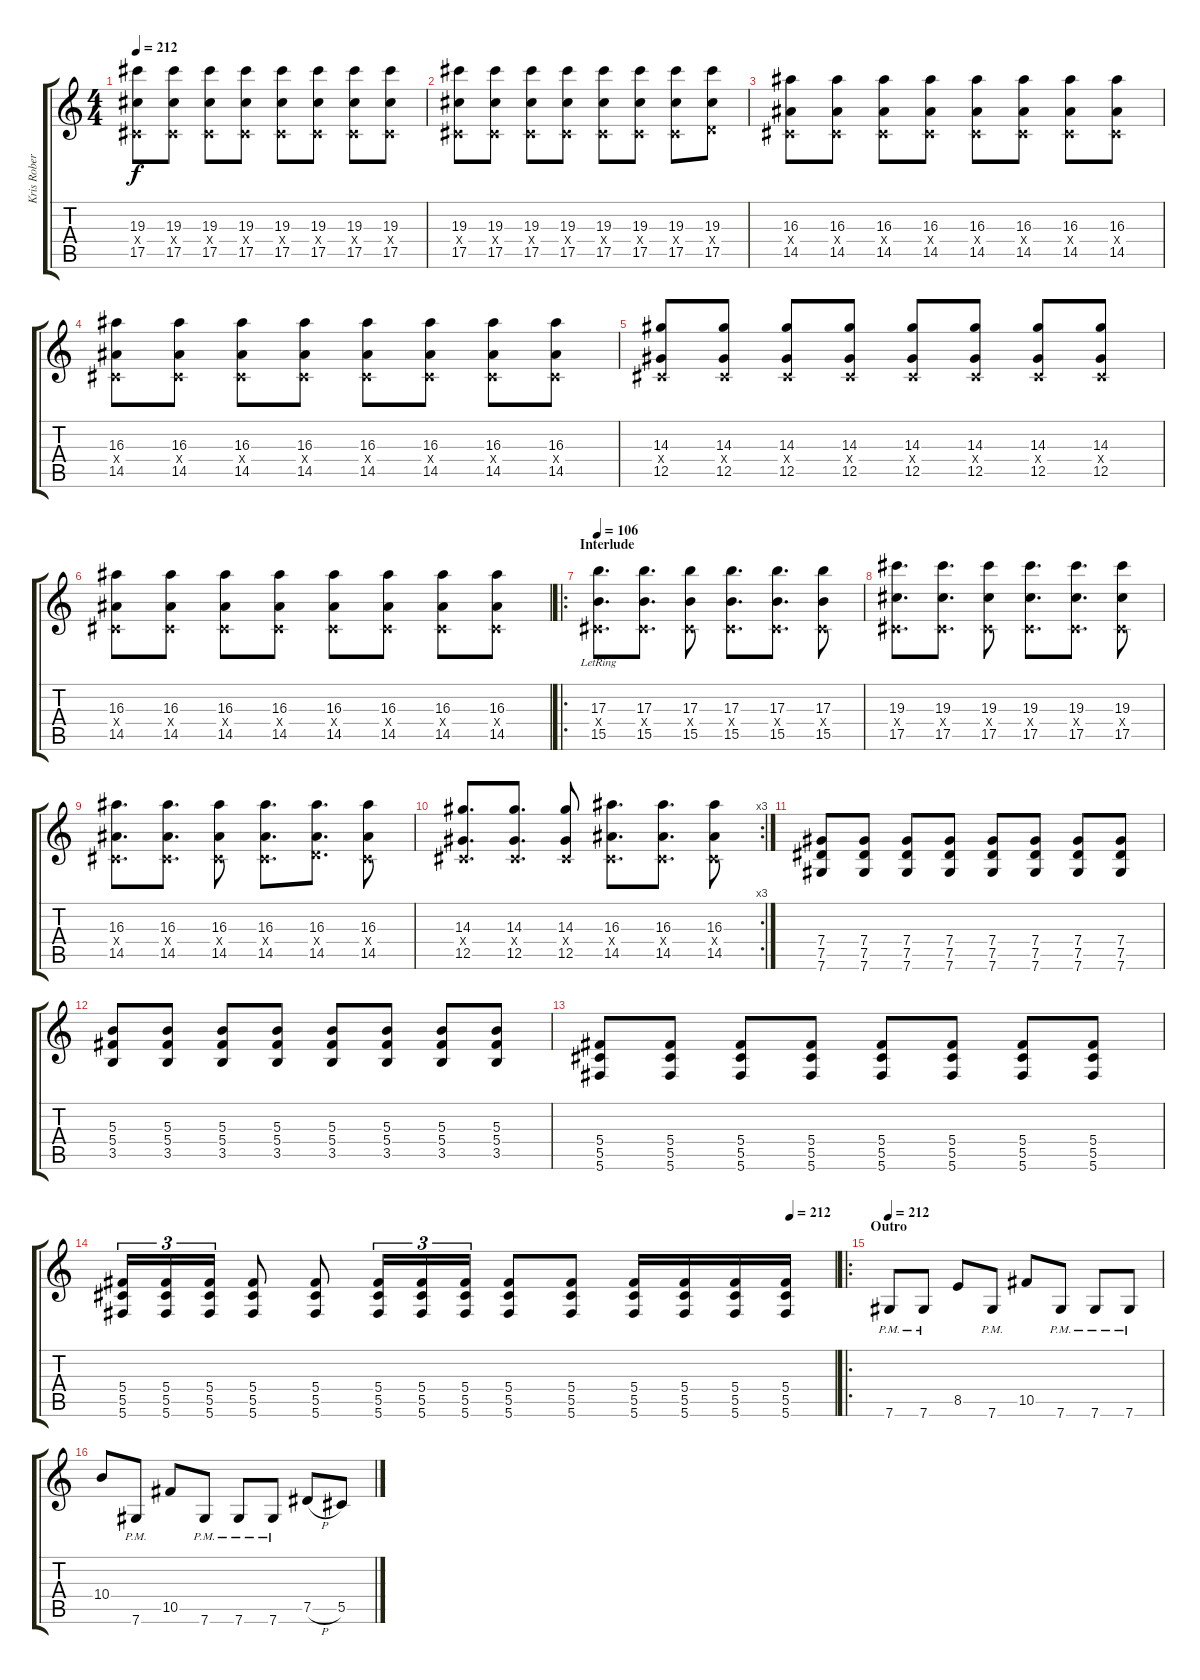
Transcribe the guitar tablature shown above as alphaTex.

\track ("Kris Roberts" "Kris Rober") {instrument distortionguitar}
\staff {score tabs}
\tuning (Eb4 Bb3 Gb3 Db3 Ab2 Db2) {hide}
\ts (4 4)
\tempo 212
\clef g2
\ks c
(19.3 0.4{x} 17.5).8{dy f} (19.3 0.4{x} 17.5).8 (19.3 0.4{x} 17.5).8 (19.3 0.4{x} 17.5).8 (19.3 0.4{x} 17.5).8 (19.3 0.4{x} 17.5).8 (19.3 0.4{x} 17.5).8 (19.3 0.4{x} 17.5).8 |
(19.3 0.4{x} 17.5).8 (19.3 0.4{x} 17.5).8 (19.3 0.4{x} 17.5).8 (19.3 0.4{x} 17.5).8 (19.3 0.4{x} 17.5).8 (19.3 0.4{x} 17.5).8 (19.3 0.4{x} 17.5).8 (19.3 1.4{x} 17.5).8 |
(16.3 0.4{x} 14.5).8 (16.3 0.4{x} 14.5).8 (16.3 0.4{x} 14.5).8 (16.3 0.4{x} 14.5).8 (16.3 0.4{x} 14.5).8 (16.3 0.4{x} 14.5).8 (16.3 0.4{x} 14.5).8 (16.3 0.4{x} 14.5).8 |
(16.3 0.4{x} 14.5).8 (16.3 0.4{x} 14.5).8 (16.3 0.4{x} 14.5).8 (16.3 0.4{x} 14.5).8 (16.3 0.4{x} 14.5).8 (16.3 0.4{x} 14.5).8 (16.3 0.4{x} 14.5).8 (16.3 0.4{x} 14.5).8 |
(14.3 0.4{x} 12.5).8 (14.3 0.4{x} 12.5).8 (14.3 0.4{x} 12.5).8 (14.3 0.4{x} 12.5).8 (14.3 0.4{x} 12.5).8 (14.3 0.4{x} 12.5).8 (14.3 0.4{x} 12.5).8 (14.3 0.4{x} 12.5).8 |
(16.3 0.4{x} 14.5).8 (16.3 0.4{x} 14.5).8 (16.3 0.4{x} 14.5).8 (16.3 0.4{x} 14.5).8 (16.3 0.4{x} 14.5).8 (16.3 0.4{x} 14.5).8 (16.3 0.4{x} 14.5).8 (16.3 0.4{x} 14.5).8 |
\ro
\section ("" "Interlude")
\tempo 106
(17.3{lr} 0.4{x} 15.5{lr}).8{d} (17.3 0.4{x} 15.5).8{d} (17.3 0.4{x} 15.5).8 (17.3 0.4{x} 15.5).8{d} (17.3 0.4{x} 15.5).8{d} (17.3 0.4{x} 15.5).8 |
(19.3 0.4{x} 17.5).8{d} (19.3 0.4{x} 17.5).8{d} (19.3 0.4{x} 17.5).8 (19.3 0.4{x} 17.5).8{d} (19.3 0.4{x} 17.5).8{d} (19.3 0.4{x} 17.5).8 |
(16.3 0.4{x} 14.5).8{d} (16.3 0.4{x} 14.5).8{d} (16.3 0.4{x} 14.5).8 (16.3 0.4{x} 14.5).8{d} (16.3 1.4{x} 14.5).8{d} (16.3 0.4{x} 14.5).8 |
\rc 3
(14.3 0.4{x} 12.5).8{d} (14.3 0.4{x} 12.5).8{d} (14.3 0.4{x} 12.5).8 (16.3 0.4{x} 14.5).8{d} (16.3 0.4{x} 14.5).8{d} (16.3 0.4{x} 14.5).8 |
(7.4 7.5 7.6).8 (7.4 7.5 7.6).8 (7.4 7.5 7.6).8 (7.4 7.5 7.6).8 (7.4 7.5 7.6).8 (7.4 7.5 7.6).8 (7.4 7.5 7.6).8 (7.4 7.5 7.6).8 |
(5.3 5.4 3.5).8 (5.3 5.4 3.5).8 (5.3 5.4 3.5).8 (5.3 5.4 3.5).8 (5.3 5.4 3.5).8 (5.3 5.4 3.5).8 (5.3 5.4 3.5).8 (5.3 5.4 3.5).8 |
(5.4 5.5 5.6).8 (5.4 5.5 5.6).8 (5.4 5.5 5.6).8 (5.4 5.5 5.6).8 (5.4 5.5 5.6).8 (5.4 5.5 5.6).8 (5.4 5.5 5.6).8 (5.4 5.5 5.6).8 |
\tempo (212 0.9375)
(5.4 5.5 5.6).16{tu (3 2) volume 11} (5.4 5.5 5.6).16{tu (3 2)} (5.4 5.5 5.6).16{tu (3 2)} (5.4 5.5 5.6).8 (5.4 5.5 5.6).8 (5.4 5.5 5.6).16{tu (3 2)} (5.4 5.5 5.6).16{tu (3 2)} (5.4 5.5 5.6).16{tu (3 2)} (5.4 5.5 5.6).8 (5.4 5.5 5.6).8 (5.4 5.5 5.6).16 (5.4 5.5 5.6).16 (5.4 5.5 5.6).16 (5.4 5.5 5.6).16 |
\ro
\section ("" "Outro")
\tempo 212
7.6{pm}.8{volume 16 balance 0} 7.6{pm}.8 8.5.8 7.6{pm}.8 10.5.8 7.6{pm}.8 7.6{pm}.8 7.6{pm}.8 |
10.4.8 7.6{pm}.8 10.5.8 7.6{pm}.8 7.6{pm}.8 7.6{pm}.8 7.5{h}.8 5.5.8
